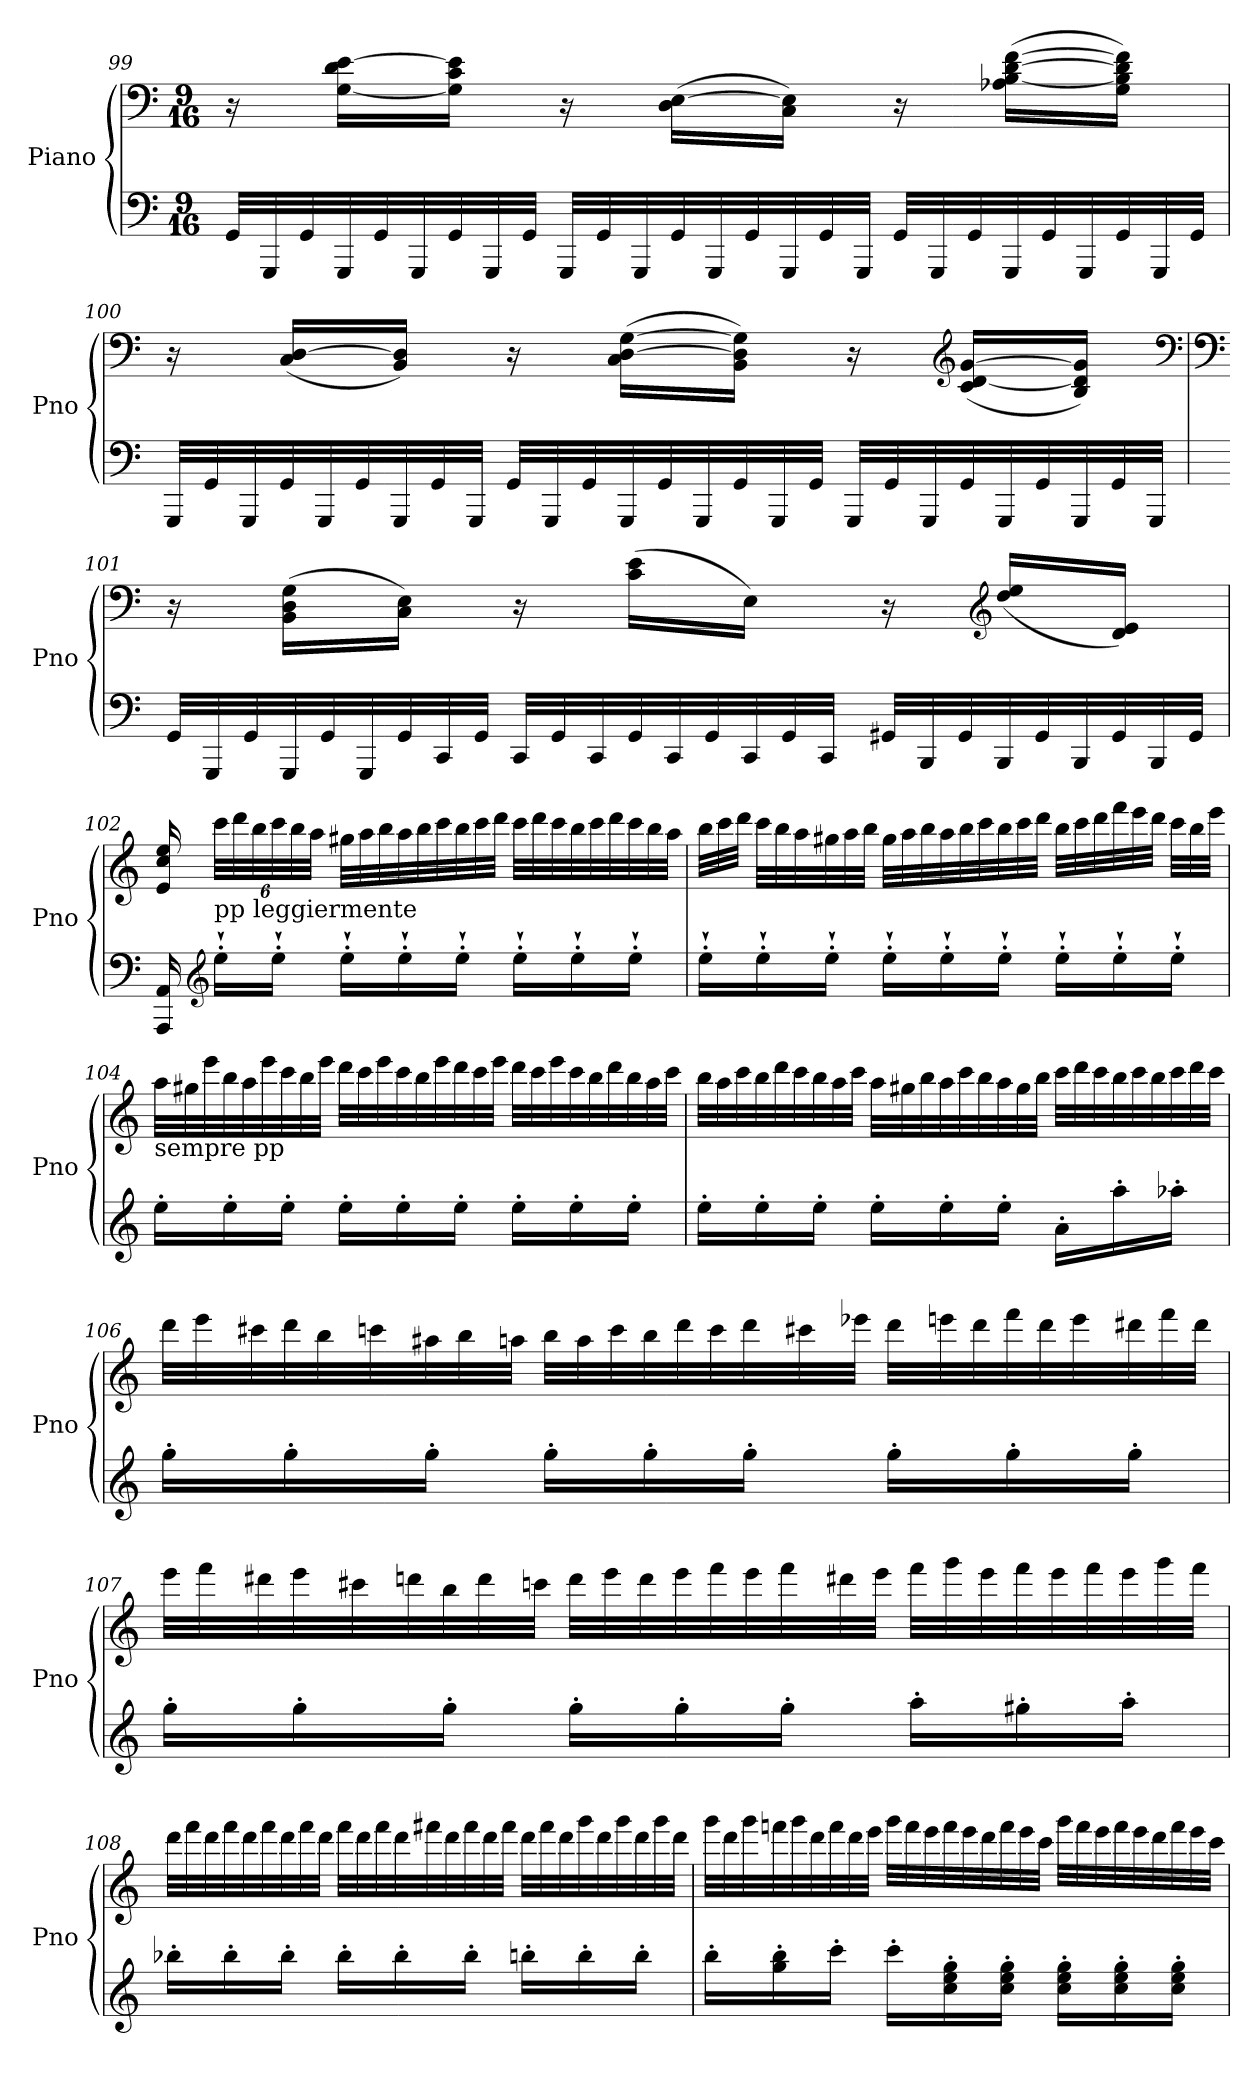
**kern	**kern
*part1	*part1
*staff2	*staff1
*I"Piano	*
*I'Pno	*
!!LO:PB:g=z
*clefF4	*clefF4
*k[]	*k[]
*C:	*C:
*M9/16	*M9/16
*Xtuplet	*
=99	=99
48GG/LLL	16r
48GGG/	.
48GG/	.
48GGG/	[16G\ 16d\ [16e\LL
48GG/	.
48GGG/	.
48GG/	16G\] 16c\ 16e\]JJ
48GGG/	.
48GG/JJJ	.
48GGG/LLL	16r
48GG/	.
48GGG/	.
48GG/	(16D\ [16E\LL
48GGG/	.
48GG/	.
48GGG/	16C\ 16E\]JJ)
48GG/	.
48GGG/JJJ	.
48GG/LLL	16r
48GGG/	.
48GG/	.
48GGG/	(16A-X\ [16B\ [16d\ [16f\LL
48GG/	.
48GGG/	.
48GG/	16G\ 16B\] 16d\] 16f\]JJ)
48GGG/	.
48GG/JJJ	.
=100	=100
48GGG/LLL	16r
48GG/	.
48GGG/	.
48GG/	(16C/ [16D/LL
48GGG/	.
48GG/	.
48GGG/	16BB/ 16D/]JJ)
48GG/	.
48GGG/JJJ	.
48GG/LLL	16r
48GGG/	.
48GG/	.
48GGG/	(16C\ [16D\ [16G\LL
48GG/	.
48GGG/	.
48GG/	16BB\ 16D\] 16G\]JJ)
48GGG/	.
48GG/JJJ	.
48GGG/LLL	16r
48GG/	.
48GGG/	.
*	*clefG2
48GG/	(16c/ [16d/ [16g/LL
48GGG/	.
48GG/	.
48GGG/	16B/ 16d/] 16g/]JJ)
48GG/	.
48GGG/JJJ	.
*	*clefF4
!!LO:LB:g=z
=101	=101
*	*clefF4
48GG/LLL	16r
48GGG/	.
48GG/	.
48GGG/	(16BB\ 16D\ 16G\LL
48GG/	.
48GGG/	.
48GG/	16C\ 16E\JJ)
48CC/	.
48GG/JJJ	.
48CC/LLL	16r
48GG/	.
48CC/	.
48GG/	(16c\ 16e\LL
48CC/	.
48GG/	.
48CC/	16E\JJ)
48GG/	.
48CC/JJJ	.
48GG#X/LLL	16r
48BBB/	.
48GG#/	.
*	*clefG2
48BBB/	(16dd/ 16ee/LL
48GG#/	.
48BBB/	.
48GG#/	16d/ 16e/JJ)
48BBB/	.
48GG#/JJJ	.
=102	=102
16AAA/ 16AA/	16e/ 16cc/ 16ee/
*clefG2	*
*	*Xbrackettup
!	!LO:TX:b:t=pp leggiermente
16ee`'\LL	48ccc\LLL
.	48ddd\
.	48bb\
16ee`'\JJ	48ccc\
.	48bb\
.	48aa\JJJ
*	*Xtuplet
16ee`'\LL	48gg#X\LLL
.	48aa\
.	48bb\
16ee`'\	48aa\
.	48bb\
.	48ccc\
16ee`'\JJ	48bb\
.	48ccc\
.	48ddd\JJJ
16ee`'\LL	48ccc\LLL
.	48ddd\
.	48ccc\
16ee`'\	48bb\
.	48ccc\
.	48ddd\
16ee`'\JJ	48ccc\
.	48bb\
.	48aa\JJJ
!!LO:LB:g=z
=103	=103
16ee`'\LL	48bb\LLL
.	48ccc\
.	48ddd\JJJ
16ee`'\	48ccc\LLL
.	48bb\
.	48aa\
16ee`'\JJ	48gg#X\
.	48aa\
.	48bb\JJJ
16ee`'\LL	48gg#\LLL
.	48aa\
.	48bb\
16ee`'\	48aa\
.	48bb\
.	48ccc\
16ee`'\JJ	48bb\
.	48ccc\
.	48ddd\JJJ
16ee`'\LL	48bb\LLL
.	48ccc\
.	48ddd\
16ee`'\	48fff\
.	48eee\
.	48ddd\JJJ
16ee`'\JJ	48ccc\LLL
.	48bb\
.	48eee\JJJ
=104	=104
!	!LO:TX:b:t=sempre pp
16ee'\LL	48aa\LLL
.	48gg#X\
.	48eee\
16ee'\	48bb\
.	48aa\
.	48eee\
16ee'\JJ	48ccc\
.	48bb\
.	48eee\JJJ
16ee'\LL	48ddd\LLL
.	48ccc\
.	48eee\
16ee'\	48ccc\
.	48bb\
.	48eee\
16ee'\JJ	48ddd\
.	48ccc\
.	48eee\JJJ
16ee'\LL	48ddd\LLL
.	48ccc\
.	48eee\
16ee'\	48ccc\
.	48bb\
.	48ddd\
16ee'\JJ	48bb\
.	48aa\
.	48ccc\JJJ
!!LO:LB:g=z
=105	=105
16ee'\LL	48bb\LLL
.	48aa\
.	48ccc\
16ee'\	48bb\
.	48ddd\
.	48ccc\
16ee'\JJ	48bb\
.	48aa\
.	48ccc\JJJ
16ee'\LL	48aa\LLL
.	48gg#X\
.	48bb\
16ee'\	48aa\
.	48ccc\
.	48bb\
16ee'\JJ	48aa\
.	48gg#\
.	48bb\JJJ
16a'\LL	48ccc\LLL
.	48ddd\
.	48ccc\
16aa'\	48bb\
.	48ccc\
.	48bb\
16aa-X'\JJ	48ccc\
.	48ddd\
.	48ccc\JJJ
=106	=106
16gg'\LL	48ddd\LLL
.	48eee\
.	48ccc#X\
16gg'\	48ddd\
.	48bb\
.	48cccn\
16gg'\JJ	48aa#X\
.	48bb\
.	48aan\JJJ
16gg'\LL	48bb\LLL
.	48aa\
.	48ccc\
16gg'\	48bb\
.	48ddd\
.	48ccc\
16gg'\JJ	48ddd\
.	48ccc#X\
.	48eee-X\JJJ
16gg'\LL	48ddd\LLL
.	48eeen\
.	48ddd\
16gg'\	48fff\
.	48ddd\
.	48eee\
16gg'\JJ	48ddd#X\
.	48fff\
.	48ddd#\JJJ
!!LO:LB:g=z
=107	=107
16gg'\LL	48eee\LLL
.	48fff\
.	48ddd#X\
16gg'\	48eee\
.	48ccc#X\
.	48dddn\
16gg'\JJ	48bb\
.	48ddd\
.	48cccn\JJJ
16gg'\LL	48ddd\LLL
.	48eee\
.	48ddd\
16gg'\	48eee\
.	48fff\
.	48eee\
16gg'\JJ	48fff\
.	48ddd#X\
.	48eee\JJJ
16aa'\LL	48fff\LLL
.	48ggg\
.	48eee\
16gg#X'\	48fff\
.	48eee\
.	48fff\
16aa'\JJ	48eee\
.	48ggg\
.	48fff\JJJ
=108	=108
16bb-X'\LL	48ddd\LLL
.	48fff\
.	48ddd\
16bb-'\	48fff\
.	48ddd\
.	48fff\
16bb-'\JJ	48ddd\
.	48fff\
.	48ddd\JJJ
16bb-'\LL	48fff\LLL
.	48ddd\
.	48fff\
16bb-'\	48ddd\
.	48fff#X\
.	48ddd\
16bb-'\JJ	48fff#\
.	48ddd\
.	48fff#\JJJ
16bbn'\LL	48ddd\LLL
.	48fff#\
.	48ddd\
16bb'\	48ggg\
.	48ddd\
.	48ggg\
16bb'\JJ	48ddd\
.	48ggg\
.	48ddd\JJJ
!!LO:PB:g=z
=109	=109
16bb'\LL	48ggg\LLL
.	48ddd\
.	48ggg\
16gg\' 16bb\'	48fffn\
.	48ggg\
.	48ddd\
16ccc'\JJ	48fff\
.	48ddd\
.	48eee\JJJ
16ccc'\LL	48ggg\LLL
.	48fff\
.	48eee\
16cc\' 16ee\' 16gg\'	48fff\
.	48eee\
.	48ddd\
16cc\' 16ee\' 16gg\'JJ	48fff\
.	48eee\
.	48ccc\JJJ
16cc\' 16ee\' 16gg\'LL	48ggg\LLL
.	48fff\
.	48eee\
16cc\' 16ee\' 16gg\'	48fff\
.	48eee\
.	48ddd\
16cc\' 16ee\' 16gg\'JJ	48fff\
.	48eee\
.	48ccc\JJJ
=	=
*-	*-
